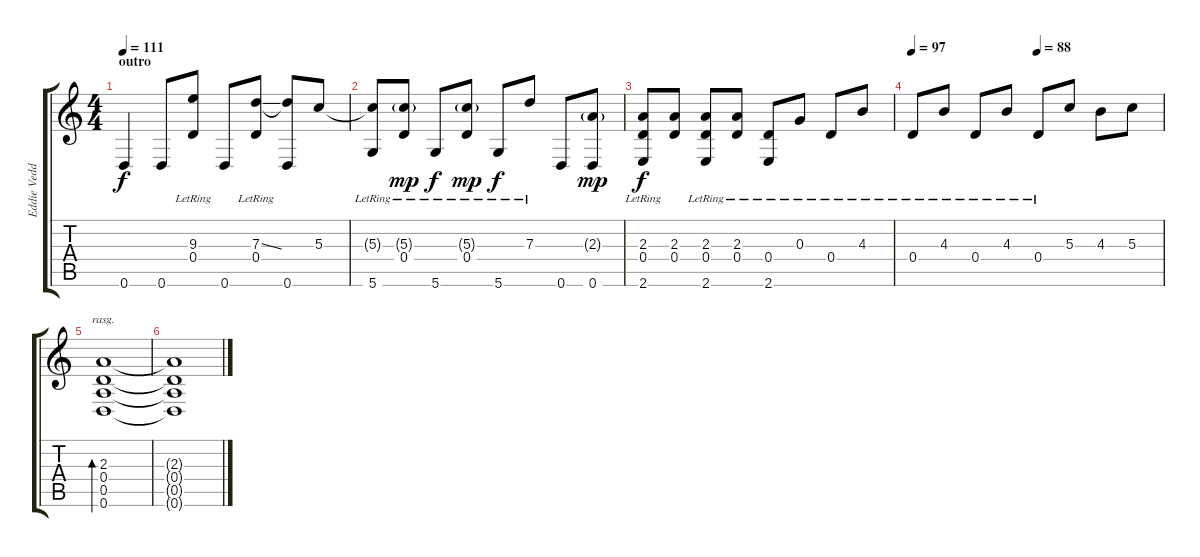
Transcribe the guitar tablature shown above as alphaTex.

\track ("Eddie Vedder" "Eddie Vedd") {instrument acousticguitarnylon}
\staff {score tabs}
\tuning (E4 B3 G3 D3 A2 D2) {hide}
\ts (4 4)
\section ("" "outro")
\tempo 111
\clef g2
\ks c
0.6.4{dy f} 0.6.8 (9.3{lr} 0.4{lr}).8 0.6.8 (7.3{ss} 0.4{lr}).8 (7.3{t} 0.6).8 5.3.8 |
(5.3{t} 5.6{lr}).8 (5.3{g lr} 0.4{lr}).8{dy mp} 5.6{lr}.8{dy f} (5.3{g lr} 0.4{lr}).8{dy mp} 5.6{lr}.8{dy f} 7.3{lr}.8 0.6.8 (2.3{g} 0.6).8{dy mp} |
(2.3 0.4 2.6{lr}).8{dy f} (2.3 0.4).8 (2.3 0.4 2.6{lr}).8 (2.3{lr} 0.4).8 (0.4{lr} 2.6{lr}).8 0.3{lr}.8 0.4{lr}.8 4.3{lr}.8 |
\tempo 97
\tempo (88 0.5)
0.4{lr}.8 4.3{lr}.8 0.4{lr}.8 4.3{lr}.8 0.4{lr}.8 5.3.8 4.3.8 5.3.8 |
(2.3 0.4 0.5 0.6).1{bd 480 rasg ii} |
(2.3{t} 0.4{t} 0.5{t} 0.6{t}).1
